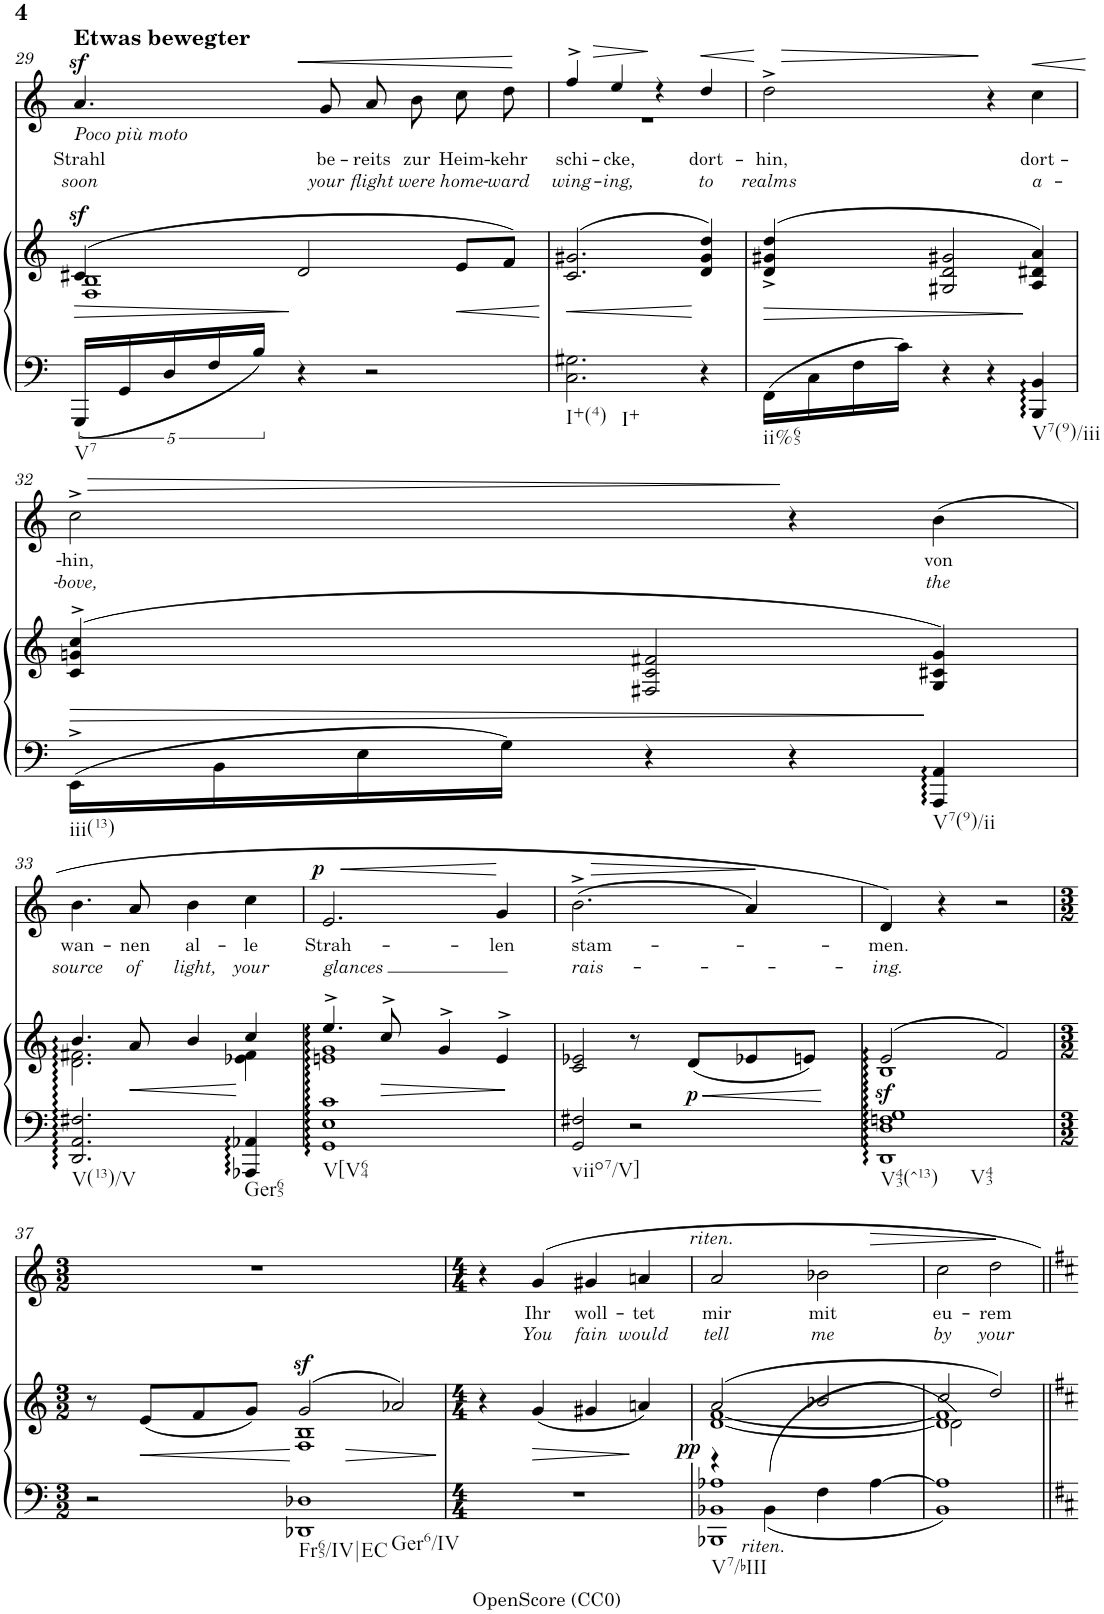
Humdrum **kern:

**kern	**kern	**dynam	**kern	**text	**text	**dynam
*part2	*part2	*part2	*part1	*part1	*part1	*part1
*staff3	*staff2	*staff2/3	*staff1	*staff1	*staff1	*staff1
*I"Piano	*	*	*I"Voice	*	*	*
*I'Pno	*	*	*	*	*	*
!!LO:PB:g=z
*clefF4	*clefG2	*	*clefG2	*	*	*
*k[]	*k[]	*	*k[]	*	*	*
*M4/4	*M4/4	*	*M4/4	*	*	*
=29	=29	=29	=29	=29	=29	=29
!	!	!	!LO:TX:a:B:t=Etwas bewegter	!	!	!
!	!	!	!LO:TX:b:i:t=Poco più moto	!	!	!
!LO:TX:b:t=V7	!	!	!	!	!	!
!	!	!LO:HP:b	!	!LO:LY:b	!LO:LY:b	!
*	*^	*	*^	*	*	*
!	!	!	!LO:DY:n=1:a	!	!	!	!	!LO:DY:a
20GGG/LL	(4c#X/	1F 1B	> sf	4.a/	4ryy	Strahl	soon	sf
20GG/	.	.	.	.	.	.	.	.
20D/	.	.	.	.	.	.	.	.
20F/	.	.	.	.	.	.	.	.
20B/JJ	.	.	.	.	.	.	.	.
!	!	!	!	!	!	!	!	!LO:HP:b
4r	2d/	.	.	.	4ryy	.	.	<
!	!	!	!	!	!	!LO:LY:b	!LO:LY:b	!
.	.	.	.	8g/	.	be-	your	.
!	!	!	!	!	!	!LO:LY:b	!LO:LY:b	!
2r	.	.	.	8a/L	2ryy	-reits	flight	.
!	!	!	!	!	!	!LO:LY:b	!LO:LY:b	!
.	.	.	.	8b/J	.	zur	were	.
!	!	!	!LO:HP:b	!	!	!LO:LY:b	!LO:LY:b	!
.	8e/L	.	<	8cc\L	.	Heim-	home-	.
!	!	!	!	!	!	!LO:LY:b	!LO:LY:b	!
.	8f/J)	.	.	8dd\J	.	-kehr	-ward	.
*	*v	*v	*	*	*	*	*	*
*	*	*	*v	*v	*	*	*
.	.	]	.	.	.	.
=30	=30	=30	=30	=30	=30	=30
!LO:TX:b:t=I+(4)	!	!	!	!	!	!
!LO:TX:b:t=I+	!	!	!	!	!	!
!	!	!LO:HP:b	!	!LO:LY:b	!LO:LY:b	!LO:HP:b
*	*	*	*^	*	*	*
2.C\ 2.G#X\	(>2.c/ 2.g#X/	<	4ff^/	1r	schi-	wing-	>
!	!	!	!	!	!LO:LY:b	!LO:LY:b	!
.	.	.	4ee/	.	-cke,	-ing,	.
.	.	.	4r	.	.	.	[
!	!	!	!	!	!LO:LY:b	!LO:LY:b	!LO:HP:b
4r	4d/ 4g#/ 4dd/)	[	4dd/	.	dort-	to	<
*	*	*	*v	*v	*	*	*
.	.	.	.	.	.	]
=31	=31	=31	=31	=31	=31	=31
!LO:TX:b:t=ii%65	!	!	!	!	!	!
!	!	!LO:HP:b	!	!LO:LY:b	!LO:LY:b	!LO:HP:b
16FF\LL	(>4d/^< 4g#X/^< 4dd/^<	>	2dd^\	-hin,	realms	>
16C\	.	.	.	.	.	.
16F\	.	.	.	.	.	.
16c\JJ	.	.	.	.	.	.
4r	2G#X/ 2d/ 2g#X/	.	.	.	.	.
4r	.	.	4r	.	.	[
!LO:TX:b:t=V7(9)/iii	!	!	!	!	!	!
!	!	!	!	!LO:LY:b	!LO:LY:b	!LO:HP:b
4BBB/ 4BB/	4A/ 4d#X/ 4a/)	[	4cc\	dort-	a-	<
.	.	.	.	.	.	]
!!LO:LB:g=z
=32	=32	=32	=32	=32	=32	=32
!LO:TX:b:t=iii(13)	!	!	!	!	!	!
!	!	!LO:HP:b	!	!LO:LY:b	!LO:LY:b	!LO:HP:b
16EE^>\LL	(>4c/^> 4gn/^> 4cc/^>	>	2cc^\	-hin,	-bove,	>
16BB\	.	.	.	.	.	.
16E\	.	.	.	.	.	.
16G\JJ	.	.	.	.	.	.
4r	2F#X/ 2c/ 2f#X/	.	.	.	.	.
4r	.	.	4r	.	.	[
!LO:TX:b:t=V7(9)/ii	!	!	!	!	!	!
!	!	!	!	!LO:LY:b	!LO:LY:b	!
4AAA/ 4AA/	4G/ 4c#X/ 4g/)	]	(4b\	von	the	.
!!LO:LB:g=z
=33	=33	=33	=33	=33	=33	=33
*	*^	*	*	*	*	*
!LO:TX:b:t=V(13)/V	!	!	!	!	!	!	!
!	!	!	!	!	!LO:LY:b	!LO:LY:b	!
2.DD/ 2.AA/ 2.F#X/	4.b/	2.d\ 2.f#X\	.	4.b\	wan-	source	.
!	!	!	!LO:HP:b	!	!LO:LY:b	!LO:LY:b	!
.	8a/	.	<	8a/	-nen	of	.
!	!	!	!	!	!LO:LY:b	!LO:LY:b	!
.	4b/	.	.	4b\	al-	light,	.
!LO:TX:b:t=Ger65	!	!	!	!	!	!	!
!	!	!	!	!	!LO:LY:b	!LO:LY:b	!
4AAA-X/ 4AA-X/	4cc/	4e-X\ 4f#\	]	4cc\	-le	your	.
=34	=34	=34	=34	=34	=34	=34	=34
!LO:TX:b:t=V[V64	!	!	!	!	!	!	!
!	!	!	!	!	!LO:LY:b	!LO:LY:b	!LO:HP:b
!	!	!	!	!	!	!	!LO:DY:n=1:a
1GG 1E 1c	4.ee^/	1en 1g	.	2.e/	Strah-	glances	< p
!	!	!	!LO:HP:b	!	!	!	!
.	8cc^/	.	>	.	.	.	.
.	4g^>/	.	.	.	.	.	.
!	!	!	!	!	!LO:LY:b	!	!
.	4e^>/	.	[	4g/	-len	.	]
*	*v	*v	*	*	*	*	*
=35	=35	=35	=35	=35	=35	=35
!LO:TX:b:t=viio7/V]	!	!	!	!	!	!
!	!	!	!	!LO:LY:b	!LO:LY:b	!LO:HP:b
2GG/ 2F#X/	2c/ 2e-X/	.	(2.b^\	stam-	rais-	>
2r	8r	.	.	.	.	.
!	!	!LO:HP:b	!	!	!	!
!	!	!LO:DY:n=1:b	!	!	!	!
.	(8d/L	< p	.	.	.	.
.	8e-X/	.	4a/)	.	.	[
.	8en/J)	]	.	.	.	.
=36	=36	=36	=36	=36	=36	=36
*	*^	*	*	*	*	*
!LO:TX:b:t=V43(^13)	!	!	!	!	!	!	!
!LO:TX:b:t=V43	!	!	!	!	!	!	!
!	!	!	!LO:DY:b	!	!LO:LY:b	!LO:LY:b	!
1DD 1D 1Fn 1G	(>2e/	1B	sf	4d/)	-men.	-ing.	.
.	.	.	.	4r	.	.	.
.	2f/)	.	.	2r	.	.	.
*	*v	*v	*	*	*	*	*
!!LO:LB:g=z
=37	=37	=37	=37	=37	=37	=37
*M3/2	*M3/2	*	*M3/2	*	*	*
*	*^	*	*	*	*	*
*	*	*^	*	*	*	*	*
2r	8r	2ryy	2ryy	.	1.r	.	.	.
!	!	!	!	!LO:HP:b	!	!	!	!
.	(<8e/L	.	.	<	.	.	.	.
.	8f/	.	.	.	.	.	.	.
.	8g/J)	.	.	.	.	.	.	.
!LO:TX:b:t=Fr65/IV|EC	!	!	!	!	!	!	!	!
!LO:TX:b:t=Ger6/IV	!	!	!	!	!	!	!	!
!	!	!	!	!LO:DY:n=1:a	!	!	!	!
1DD-X 1D-X	(>2g/	1F 1B	4ryy	[ sf	.	.	.	.
!	!	!	!	!LO:HP:b	!	!	!	!
.	.	.	4ryy	>	.	.	.	.
.	2a-X/)	.	2ryy	.	.	.	.	.
*	*v	*v	*v	*	*	*	*	*
.	.	[	.	.	.	.
=38	=38	=38	=38	=38	=38	=38
*M4/4	*M4/4	*	*M4/4	*	*	*
1r	4r	.	4r	.	.	.
!	!	!	!	!LO:LY:b	!LO:LY:b	!
.	(4g/	.	4g/	Ihr	You	.
!	!	!	!	!LO:LY:b	!LO:LY:b	!
.	4g#X/	.	4g#X/	woll-	fain	.
!	!	!	!	!LO:LY:b	!LO:LY:b	!
.	4an/)	]	4an/	-tet	would	.
=39	=39	=39	=39	=39	=39	=39
*^	*^	*	*	*	*	*
!	!	!	!	!	!LO:TX:a:i:t=riten.	!	!	!
!LO:TX:b:t=V7/bIII	!	!	!	!	!	!	!	!
!	!	!	!	!LO:DY:b	!	!LO:LY:b	!LO:LY:b	!
*	*	*	*	*	*^	*	*	*
4r	1BBB-X 1BB-X 1A-X	(2a/	[1d [1f	pp	2a/	2ryy	mir	tell	.
!LO:TX:b:i:t=riten.	!	!	!	!	!	!	!	!	!
(>4BB-\	.	.	.	.	.	.	.	.	.
!	!	!	!	!	!	!	!LO:LY:b	!LO:LY:b	!
4F\	.	2b-X/	.	.	2b-X\	4ryy	mit	me	.
[>4A-\	.	.	.	.	.	4ryy	.	.	.
*v	*v	*	*	*	*	*	*	*	*
=40	=40	=40	=40	=40	=40	=40	=40	=40
*	*	*^	*	*	*	*	*	*
!	!	!	!	!	!	!	!LO:LY:b	!LO:LY:b	!
*	*	*	*	*	*v	*v	*	*	*
1BB 1A-]	2cc/	1d] 1f]	2d\)	.	2cc\	eu-	by	.
!	!	!	!	!	!	!LO:LY:b	!LO:LY:b	!
.	2dd/)	.	2ryy	.	2dd\	-rem	your	.
*	*v	*v	*v	*	*	*	*	*
.	.	.	.	.	.	]
=||	=||	=||	=||	=||	=||	=||
*-	*-	*-	*-	*-	*-	*-
